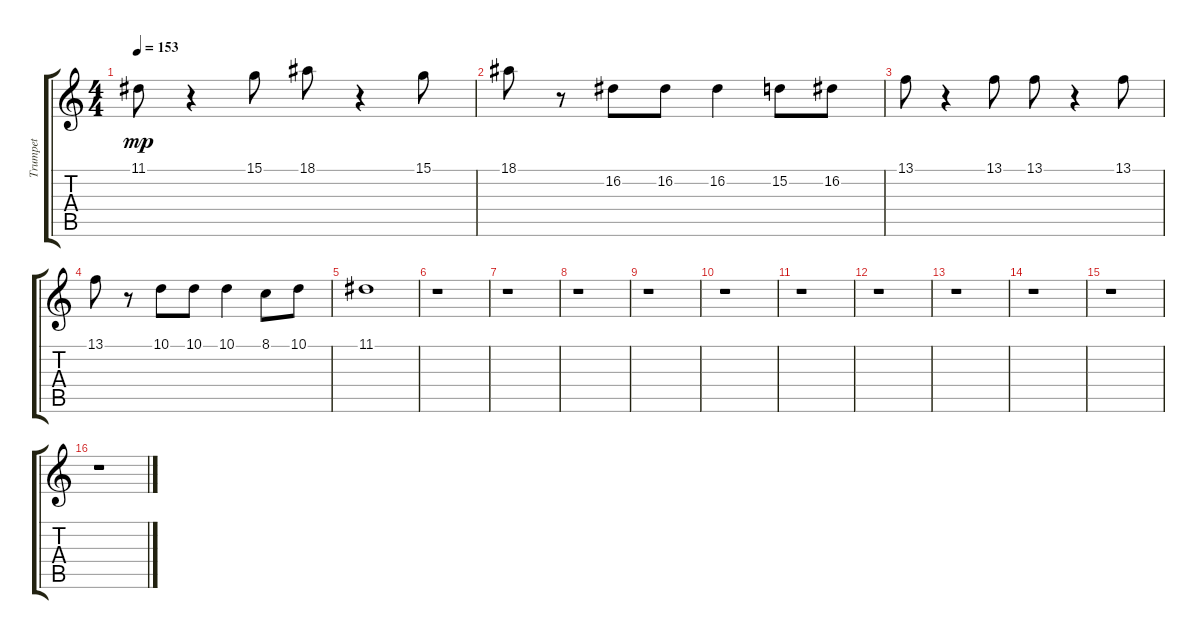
\track ("Trumpet" "Trumpet") {instrument trumpet}
\staff {score tabs}
\tuning (E4 B3 G3 D3 A2 E2) {hide}
\ts (4 4)
\tempo 153
\clef g2
\ks c
11.1.8{dy mp} r.4 15.1.8 18.1.8 r.4 15.1.8 |
18.1.8 r.8 16.2.8 16.2.8 16.2.4 15.2.8 16.2.8 |
13.1.8 r.4 13.1.8 13.1.8 r.4 13.1.8 |
13.1.8 r.8 10.1.8 10.1.8 10.1.4 8.1.8 10.1.8 |
11.1.1 |
r.1 |
r.1 |
r.1 |
r.1 |
r.1 |
r.1 |
r.1 |
r.1 |
r.1 |
r.1 |
r.1
